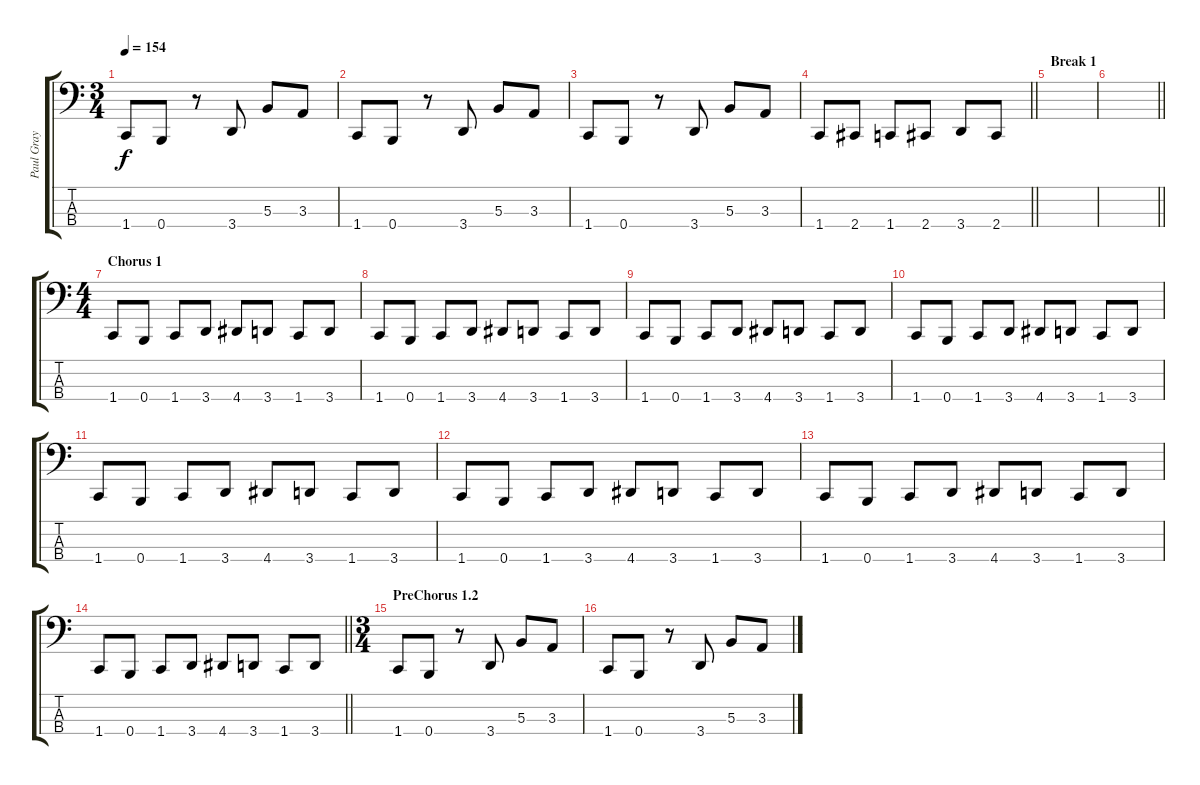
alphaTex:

\track ("Paul Gray" "Paul Gray") {instrument electricbasspick}
\staff {score tabs}
\tuning (E2 B1 Gb1 B0) {hide}
\ts (3 4)
\tempo 154
\clef f4
\ks c
1.4.8{dy f} 0.4.8 r.8 3.4.8 5.3.8 3.3.8 |
1.4.8 0.4.8 r.8 3.4.8 5.3.8 3.3.8 |
1.4.8 0.4.8 r.8 3.4.8 5.3.8 3.3.8 |
\barLineRight lightlight
1.4.8 2.4.8 1.4.8 2.4.8 3.4.8 2.4.8 |
\section ("" "Break 1")
|
\barLineRight lightlight
|
\ts (4 4)
\section ("" "Chorus 1")
1.4.8 0.4.8 1.4.8 3.4.8 4.4.8 3.4.8 1.4.8 3.4.8 |
1.4.8 0.4.8 1.4.8 3.4.8 4.4.8 3.4.8 1.4.8 3.4.8 |
1.4.8 0.4.8 1.4.8 3.4.8 4.4.8 3.4.8 1.4.8 3.4.8 |
1.4.8 0.4.8 1.4.8 3.4.8 4.4.8 3.4.8 1.4.8 3.4.8 |
1.4.8 0.4.8 1.4.8 3.4.8 4.4.8 3.4.8 1.4.8 3.4.8 |
1.4.8 0.4.8 1.4.8 3.4.8 4.4.8 3.4.8 1.4.8 3.4.8 |
1.4.8 0.4.8 1.4.8 3.4.8 4.4.8 3.4.8 1.4.8 3.4.8 |
\barLineRight lightlight
1.4.8 0.4.8 1.4.8 3.4.8 4.4.8 3.4.8 1.4.8 3.4.8 |
\ts (3 4)
\section ("" "PreChorus 1.2")
1.4.8 0.4.8 r.8 3.4.8 5.3.8 3.3.8 |
1.4.8 0.4.8 r.8 3.4.8 5.3.8 3.3.8
